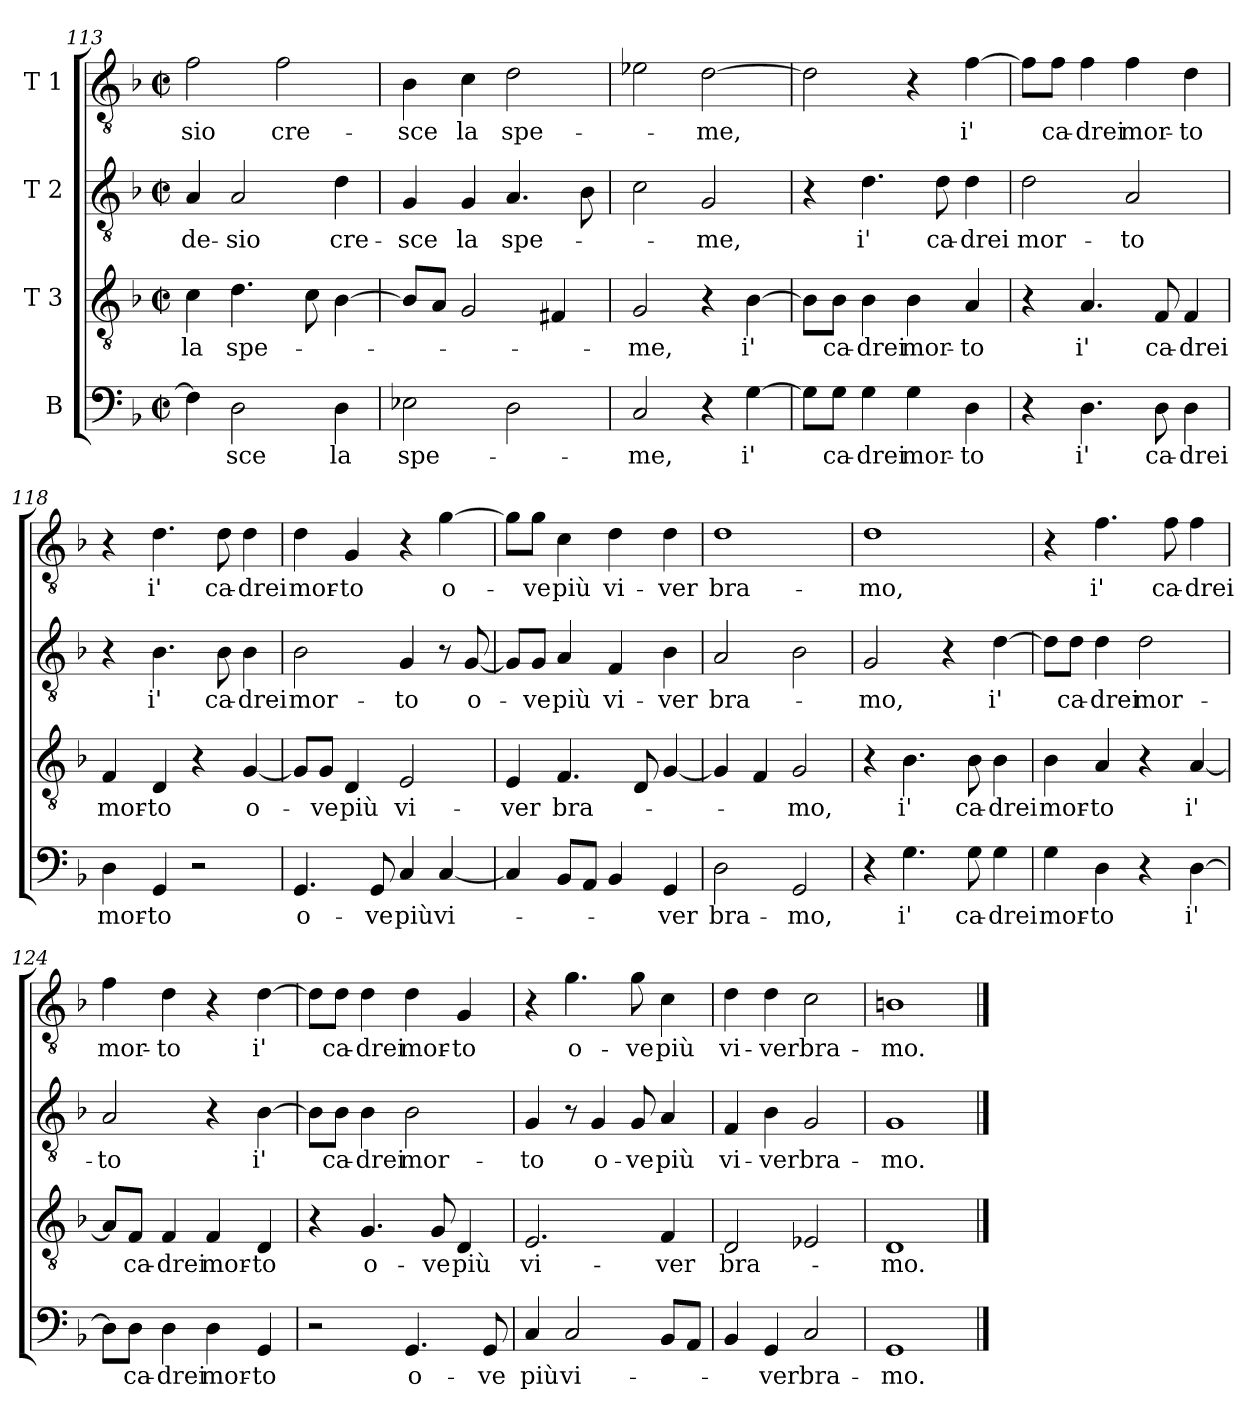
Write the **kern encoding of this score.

**kern	**text	**kern	**text	**kern	**text	**kern	**text
*part4	*part4	*part3	*part3	*part2	*part2	*part1	*part1
*staff4	*staff4	*staff3	*staff3	*staff2	*staff2	*staff1	*staff1
*I"B	*	*I"T 3	*	*I"T 2	*	*I"T 1	*
*clefF4	*	*clefGv2	*	*clefGv2	*	*clefGv2	*
*k[b-]	*	*k[b-]	*	*k[b-]	*	*k[b-]	*
*F:	*	*F:	*	*F:	*	*F:	*
*M2/2	*	*M2/2	*	*M2/2	*	*M2/2	*
*met(c|)	*	*met(c|)	*	*met(c|)	*	*met(c|)	*
=113	=113	=113	=113	=113	=113	=113	=113
!	!	!	!LO:LY:b	!	!LO:LY:b	!	!LO:LY:b
4F\]	.	4c\	la	4A/	de-	2f\	-sio
!	!LO:LY:b	!	!LO:LY:b	!	!LO:LY:b	!	!
2D\	-sce	4.d\	spe-	2A/	-sio	.	.
!	!	!	!	!	!	!	!LO:LY:b
.	.	.	.	.	.	2f\	cre-
.	.	8c\	.	.	.	.	.
!	!LO:LY:b	!	!	!	!LO:LY:b	!	!
4D\	la	[4B-\	.	4d\	cre-	.	.
=114	=114	=114	=114	=114	=114	=114	=114
!	!LO:LY:b	!	!	!	!LO:LY:b	!	!LO:LY:b
2E-X\	spe-	8B-/L]	.	4G/	-sce	4B-\	-sce
.	.	8A/J	.	.	.	.	.
!	!	!	!	!	!LO:LY:b	!	!LO:LY:b
.	.	2G/	.	4G/	la	4c\	la
!	!	!	!	!	!LO:LY:b	!	!LO:LY:b
2D\	.	.	.	4.A/	spe-	2d\	spe-
.	.	4F#X/	.	.	.	.	.
.	.	.	.	8B-\	.	.	.
=115	=115	=115	=115	=115	=115	=115	=115
!	!LO:LY:b	!	!LO:LY:b	!	!	!	!
2C/	-me,	2G/	-me,	2c\	.	2e-X\	.
!	!	!	!	!	!LO:LY:b	!	!LO:LY:b
4r	.	4r	.	2G/	-me,	[2d\	-me,
!	!LO:LY:b	!	!LO:LY:b	!	!	!	!
[4G\	i'	[4B-\	i'	.	.	.	.
=116	=116	=116	=116	=116	=116	=116	=116
8G\L]	.	8B-\L]	.	4r	.	2d\]	.
!	!LO:LY:b	!	!LO:LY:b	!	!	!	!
8G\J	ca-	8B-\J	ca-	.	.	.	.
!	!LO:LY:b	!	!LO:LY:b	!	!LO:LY:b	!	!
4G\	-drei	4B-\	-drei	4.d\	i'	.	.
!	!LO:LY:b	!	!LO:LY:b	!	!	!	!
4G\	mor-	4B-\	mor-	.	.	4r	.
!	!	!	!	!	!LO:LY:b	!	!
.	.	.	.	8d\	ca-	.	.
!	!LO:LY:b	!	!LO:LY:b	!	!LO:LY:b	!	!LO:LY:b
4D\	-to	4A/	-to	4d\	-drei	[4f\	i'
!!LO:PB:g=z
=117	=117	=117	=117	=117	=117	=117	=117
!	!	!	!	!	!LO:LY:b	!	!
4r	.	4r	.	2d\	mor-	8f\L]	.
!	!	!	!	!	!	!	!LO:LY:b
.	.	.	.	.	.	8f\J	ca-
!	!LO:LY:b	!	!LO:LY:b	!	!	!	!LO:LY:b
4.D\	i'	4.A/	i'	.	.	4f\	-drei
!	!	!	!	!	!LO:LY:b	!	!LO:LY:b
.	.	.	.	2A/	-to	4f\	mor-
!	!LO:LY:b	!	!LO:LY:b	!	!	!	!
8D\	ca-	8F/	ca-	.	.	.	.
!	!LO:LY:b	!	!LO:LY:b	!	!	!	!LO:LY:b
4D\	-drei	4F/	-drei	.	.	4d\	-to
=118	=118	=118	=118	=118	=118	=118	=118
!	!LO:LY:b	!	!LO:LY:b	!	!	!	!
4D\	mor-	4F/	mor-	4r	.	4r	.
!	!LO:LY:b	!	!LO:LY:b	!	!LO:LY:b	!	!LO:LY:b
4GG/	-to	4D/	-to	4.B-\	i'	4.d\	i'
2r	.	4r	.	.	.	.	.
!	!	!	!	!	!LO:LY:b	!	!LO:LY:b
.	.	.	.	8B-\	ca-	8d\	ca-
!	!	!	!LO:LY:b	!	!LO:LY:b	!	!LO:LY:b
.	.	[4G/	o-	4B-\	-drei	4d\	-drei
=119	=119	=119	=119	=119	=119	=119	=119
!	!LO:LY:b	!	!	!	!LO:LY:b	!	!LO:LY:b
4.GG/	o-	8G/L]	.	2B-\	mor-	4d\	mor-
!	!	!	!LO:LY:b	!	!	!	!
.	.	8G/J	-ve	.	.	.	.
!	!	!	!LO:LY:b	!	!	!	!LO:LY:b
.	.	4D/	più	.	.	4G/	-to
!	!LO:LY:b	!	!	!	!	!	!
8GG/	-ve	.	.	.	.	.	.
!	!LO:LY:b	!	!LO:LY:b	!	!LO:LY:b	!	!
4C/	più	2E/	vi-	4G/	-to	4r	.
!	!LO:LY:b	!	!	!	!	!	!LO:LY:b
[4C/	vi-	.	.	8r	.	[4g\	o-
!	!	!	!	!	!LO:LY:b	!	!
.	.	.	.	[8G/	o-	.	.
=120	=120	=120	=120	=120	=120	=120	=120
!	!	!	!LO:LY:b	!	!	!	!
4C/]	.	4E/	-ver	8G/L]	.	8g\L]	.
!	!	!	!	!	!LO:LY:b	!	!LO:LY:b
.	.	.	.	8G/J	-ve	8g\J	-ve
!	!	!	!LO:LY:b	!	!LO:LY:b	!	!LO:LY:b
8BB-/L	.	4.F/	bra-	4A/	più	4c\	più
8AA/J	.	.	.	.	.	.	.
!	!	!	!	!	!LO:LY:b	!	!LO:LY:b
4BB-/	.	.	.	4F/	vi-	4d\	vi-
.	.	8D/	.	.	.	.	.
!	!LO:LY:b	!	!	!	!LO:LY:b	!	!LO:LY:b
4GG/	-ver	[4G/	.	4B-\	-ver	4d\	-ver
!!LO:LB:g=z
=121	=121	=121	=121	=121	=121	=121	=121
!	!LO:LY:b	!	!	!	!LO:LY:b	!	!LO:LY:b
2D\	bra-	4G/]	.	2A/	bra-	1d	bra-
.	.	4F/	.	.	.	.	.
!	!LO:LY:b	!	!LO:LY:b	!	!	!	!
2GG/	-mo,	2G/	-mo,	2B-\	.	.	.
=122	=122	=122	=122	=122	=122	=122	=122
!	!	!	!	!	!LO:LY:b	!	!LO:LY:b
4r	.	4r	.	2G/	-mo,	1d	-mo,
!	!LO:LY:b	!	!LO:LY:b	!	!	!	!
4.G\	i'	4.B-\	i'	.	.	.	.
.	.	.	.	4r	.	.	.
!	!LO:LY:b	!	!LO:LY:b	!	!	!	!
8G\	ca-	8B-\	ca-	.	.	.	.
!	!LO:LY:b	!	!LO:LY:b	!	!LO:LY:b	!	!
4G\	-drei	4B-\	-drei	[4d\	i'	.	.
=123	=123	=123	=123	=123	=123	=123	=123
!	!LO:LY:b	!	!LO:LY:b	!	!	!	!
4G\	mor-	4B-\	mor-	8d\L]	.	4r	.
!	!	!	!	!	!LO:LY:b	!	!
.	.	.	.	8d\J	ca-	.	.
!	!LO:LY:b	!	!LO:LY:b	!	!LO:LY:b	!	!LO:LY:b
4D\	-to	4A/	-to	4d\	-drei	4.f\	i'
!	!	!	!	!	!LO:LY:b	!	!
4r	.	4r	.	2d\	mor-	.	.
!	!	!	!	!	!	!	!LO:LY:b
.	.	.	.	.	.	8f\	ca-
!	!LO:LY:b	!	!LO:LY:b	!	!	!	!LO:LY:b
[4D\	i'	[4A/	i'	.	.	4f\	-drei
=124	=124	=124	=124	=124	=124	=124	=124
!	!	!	!	!	!LO:LY:b	!	!LO:LY:b
8D\L]	.	8A/L]	.	2A/	-to	4f\	mor-
!	!LO:LY:b	!	!LO:LY:b	!	!	!	!
8D\J	ca-	8F/J	ca-	.	.	.	.
!	!LO:LY:b	!	!LO:LY:b	!	!	!	!LO:LY:b
4D\	-drei	4F/	-drei	.	.	4d\	-to
!	!LO:LY:b	!	!LO:LY:b	!	!	!	!
4D\	mor-	4F/	mor-	4r	.	4r	.
!	!LO:LY:b	!	!LO:LY:b	!	!LO:LY:b	!	!LO:LY:b
4GG/	-to	4D/	-to	[4B-\	i'	[4d\	i'
!!LO:LB:g=z
=125	=125	=125	=125	=125	=125	=125	=125
2r	.	4r	.	8B-\L]	.	8d\L]	.
!	!	!	!	!	!LO:LY:b	!	!LO:LY:b
.	.	.	.	8B-\J	ca-	8d\J	ca-
!	!	!	!LO:LY:b	!	!LO:LY:b	!	!LO:LY:b
.	.	4.G/	o-	4B-\	-drei	4d\	-drei
!	!LO:LY:b	!	!	!	!LO:LY:b	!	!LO:LY:b
4.GG/	o-	.	.	2B-\	mor-	4d\	mor-
!	!	!	!LO:LY:b	!	!	!	!
.	.	8G/	-ve	.	.	.	.
!	!	!	!LO:LY:b	!	!	!	!LO:LY:b
.	.	4D/	più	.	.	4G/	-to
!	!LO:LY:b	!	!	!	!	!	!
8GG/	-ve	.	.	.	.	.	.
=126	=126	=126	=126	=126	=126	=126	=126
!	!LO:LY:b	!	!LO:LY:b	!	!LO:LY:b	!	!
4C/	più	2.E/	vi-	4G/	-to	4r	.
!	!LO:LY:b	!	!	!	!	!	!LO:LY:b
2C/	vi-	.	.	8r	.	4.g\	o-
!	!	!	!	!	!LO:LY:b	!	!
.	.	.	.	4G/	o-	.	.
!	!	!	!	!	!LO:LY:b	!	!LO:LY:b
.	.	.	.	8G/	-ve	8g\	-ve
!	!	!	!LO:LY:b	!	!LO:LY:b	!	!LO:LY:b
8BB-/L	.	4F/	-ver	4A/	più	4c\	più
8AA/J	.	.	.	.	.	.	.
=127	=127	=127	=127	=127	=127	=127	=127
!	!	!	!LO:LY:b	!	!LO:LY:b	!	!LO:LY:b
4BB-/	.	2D/	bra-	4F/	vi-	4d\	vi-
!	!LO:LY:b	!	!	!	!LO:LY:b	!	!LO:LY:b
4GG/	-ver	.	.	4B-\	-ver	4d\	-ver
!	!LO:LY:b	!	!	!	!LO:LY:b	!	!LO:LY:b
2C/	bra-	2E-X/	.	2G/	bra-	2c\	bra-
=128	=128	=128	=128	=128	=128	=128	=128
!	!LO:LY:b	!	!LO:LY:b	!	!LO:LY:b	!	!LO:LY:b
1GG	-mo.	1D	-mo.	1G	-mo.	1Bn	-mo.
==	==	==	==	==	==	==	==
*-	*-	*-	*-	*-	*-	*-	*-
